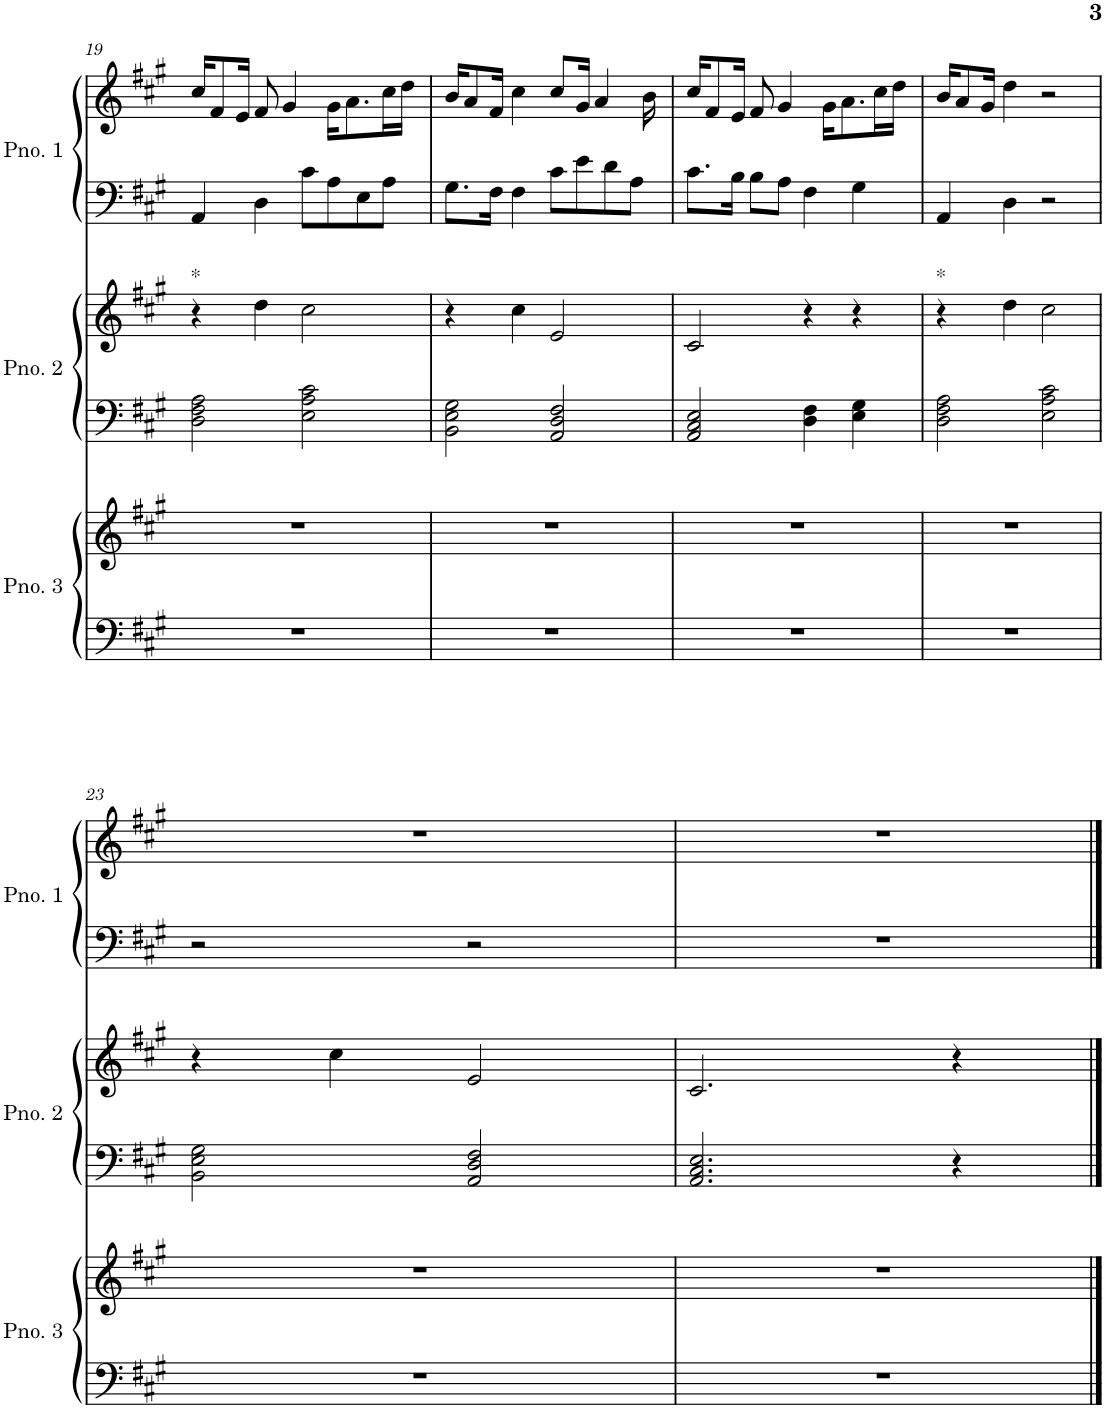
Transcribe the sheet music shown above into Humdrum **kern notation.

**kern	**kern	**kern	**kern	**kern	**kern
*part3	*part3	*part2	*part2	*part1	*part1
*staff6	*staff5	*staff4	*staff3	*staff2	*staff1
*I"Piano 3	*	*I"Piano 2	*	*I"Piano 1	*
*I'Pno. 3	*	*I'Pno. 2	*	*I'Pno. 1	*
!!LO:PB:g=z
*clefF4	*clefG2	*clefF4	*clefG2	*clefF4	*clefG2
*k[f#c#g#]	*k[f#c#g#]	*k[f#c#g#]	*k[f#c#g#]	*k[f#c#g#]	*k[f#c#g#]
*M4/4	*M4/4	*M4/4	*M4/4	*M4/4	*M4/4
=19	=19	=19	=19	=19	=19
!	!	!	!LO:TX:a:t=*	!	!
1r	1r	2D\ 2F#\ 2A\	4r	4AA/	16cc#/KL
.	.	.	.	.	8f#/
.	.	.	.	.	16e/Jk
.	.	.	4dd\	4D\	8f#/
.	.	.	.	.	4g#/
.	.	2E\ 2A\ 2c#\	2cc#\	8c#\L	.
.	.	.	.	8A\	16g#\KL
.	.	.	.	.	8.a\
.	.	.	.	8E\	.
.	.	.	.	8A\J	16cc#\L
.	.	.	.	.	16dd\JJ
=20	=20	=20	=20	=20	=20
1r	1r	2BB\ 2E\ 2G#\	4r	8.G#\L	16b/KL
.	.	.	.	.	8a/
.	.	.	.	16F#\Jk	16f#/Jk
.	.	.	4cc#\	4F#\	4cc#\
.	.	2AA/ 2D/ 2F#/	2e/	8c#\L	8cc#/L
.	.	.	.	8e\	16g#/Jk
.	.	.	.	.	4a/
.	.	.	.	8d\	.
.	.	.	.	8A\J	.
.	.	.	.	.	16b\
=21	=21	=21	=21	=21	=21
1r	1r	2AA/ 2C#/ 2E/	2c#/	8.c#\L	16cc#/KL
.	.	.	.	.	8f#/
.	.	.	.	16B\Jk	16e/Jk
.	.	.	.	8B\L	8f#/
.	.	.	.	8A\J	4g#/
.	.	4D\ 4F#\	4r	4F#\	.
.	.	.	.	.	16g#\KL
.	.	.	.	.	8.a\
.	.	4E\ 4G#\	4r	4G#\	.
.	.	.	.	.	16cc#\L
.	.	.	.	.	16dd\JJ
=22	=22	=22	=22	=22	=22
!	!	!	!LO:TX:a:t=*	!	!
1r	1r	2D\ 2F#\ 2A\	4r	4AA/	16b/KL
.	.	.	.	.	8a/
.	.	.	.	.	16g#/Jk
.	.	.	4dd\	4D\	4dd\
.	.	2E\ 2A\ 2c#\	2cc#\	2r	2r
!!LO:LB:g=z
=23	=23	=23	=23	=23	=23
1r	1r	2BB\ 2E\ 2G#\	4r	2r	1r
.	.	.	4cc#\	.	.
.	.	2AA/ 2D/ 2F#/	2e/	2r	.
=24	=24	=24	=24	=24	=24
1r	1r	2.AA/ 2.C#/ 2.E/	2.c#/	1r	1r
.	.	4r	4r	.	.
==	==	==	==	==	==
*-	*-	*-	*-	*-	*-
